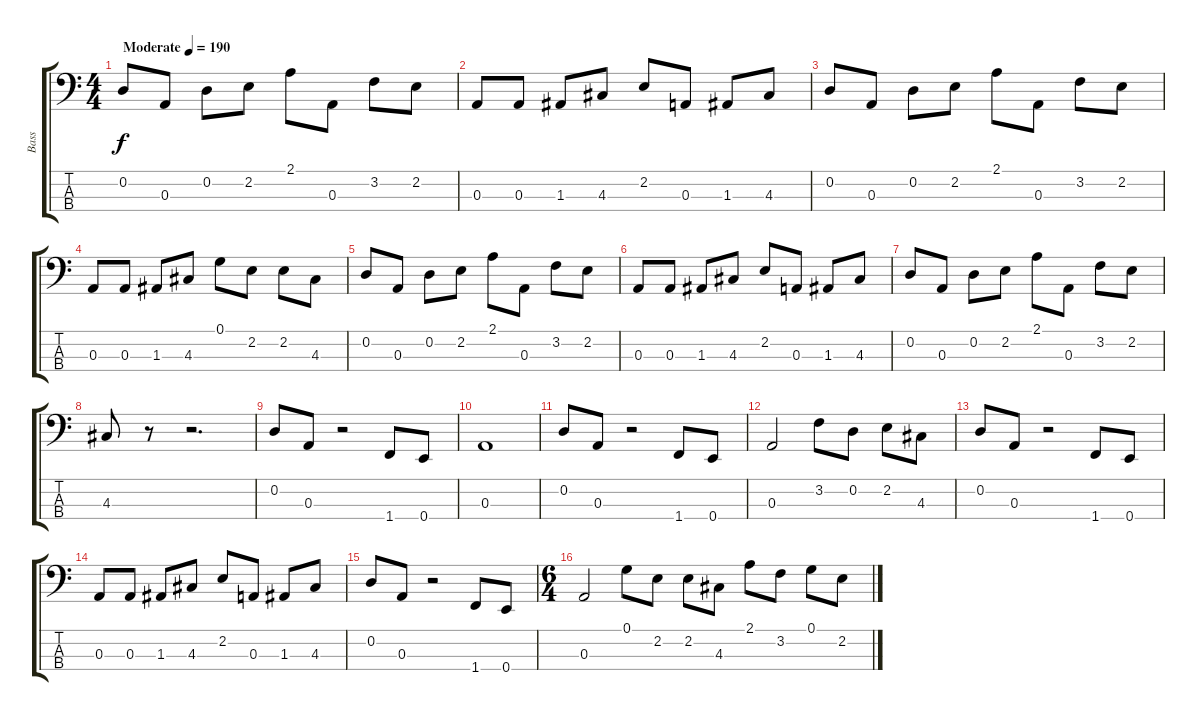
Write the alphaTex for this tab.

\track ("Bass" "Bass") {instrument electricbassfinger}
\staff {score tabs}
\tuning (G2 D2 A1 E1) {hide}
\ts (4 4)
\tempo (190 "Moderate")
\clef f4
\ks c
0.2.8{dy f instrument electricbassfinger} 0.3.8 0.2.8 2.2.8 2.1.8 0.3.8 3.2.8 2.2.8 |
0.3.8 0.3.8 1.3.8 4.3.8 2.2.8 0.3.8 1.3.8 4.3.8 |
0.2.8 0.3.8 0.2.8 2.2.8 2.1.8 0.3.8 3.2.8 2.2.8 |
0.3.8 0.3.8 1.3.8 4.3.8 0.1.8 2.2.8 2.2.8 4.3.8 |
0.2.8 0.3.8 0.2.8 2.2.8 2.1.8 0.3.8 3.2.8 2.2.8 |
0.3.8 0.3.8 1.3.8 4.3.8 2.2.8 0.3.8 1.3.8 4.3.8 |
0.2.8 0.3.8 0.2.8 2.2.8 2.1.8 0.3.8 3.2.8 2.2.8 |
4.3.8 r.8 r.2{d} |
0.2.8 0.3.8 r.2 1.4.8 0.4.8 |
0.3.1 |
0.2.8 0.3.8 r.2 1.4.8 0.4.8 |
0.3.2 3.2.8 0.2.8 2.2.8 4.3.8 |
0.2.8 0.3.8 r.2 1.4.8 0.4.8 |
0.3.8 0.3.8 1.3.8 4.3.8 2.2.8 0.3.8 1.3.8 4.3.8 |
0.2.8 0.3.8 r.2 1.4.8 0.4.8 |
\ts (6 4)
0.3.2 0.1.8 2.2.8 2.2.8 4.3.8 2.1.8 3.2.8 0.1.8 2.2.8
